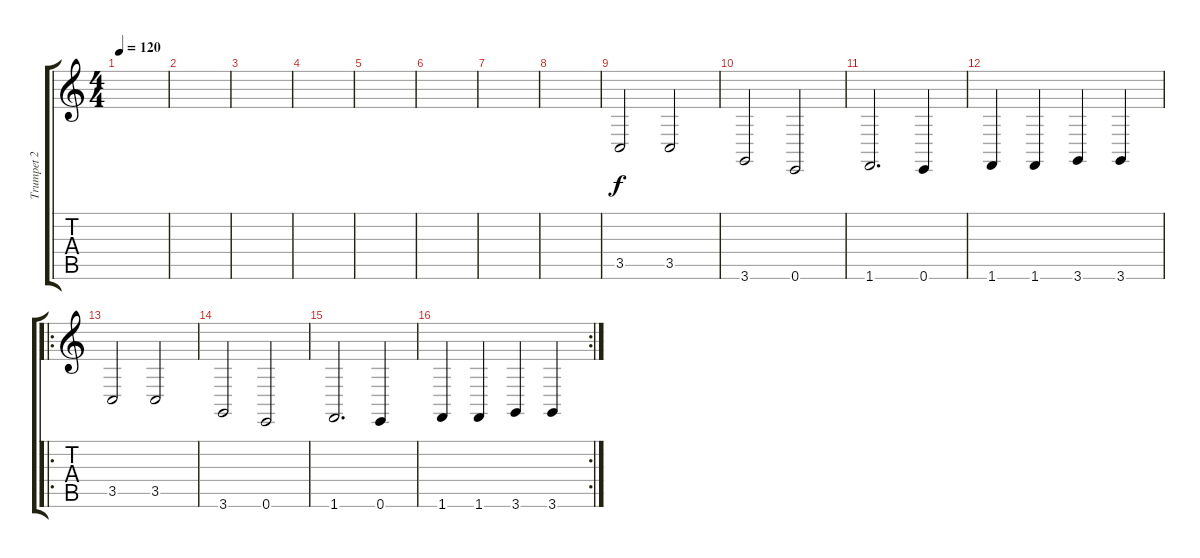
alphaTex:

\track ("Trumpet 2" "Trumpet 2") {instrument trumpet}
\staff {score tabs}
\tuning (E4 B3 G3 D3 A2 E2) {hide}
\ts (4 4)
\tempo 120
\clef g2
\ks c
|
|
|
|
|
|
|
|
3.5.2 3.5.2 |
3.6.2 0.6.2 |
1.6.2{d} 0.6.4 |
1.6.4 1.6.4 3.6.4 3.6.4 |
\ro
3.5.2 3.5.2 |
3.6.2 0.6.2 |
1.6.2{d} 0.6.4 |
\rc 2
1.6.4 1.6.4 3.6.4 3.6.4
